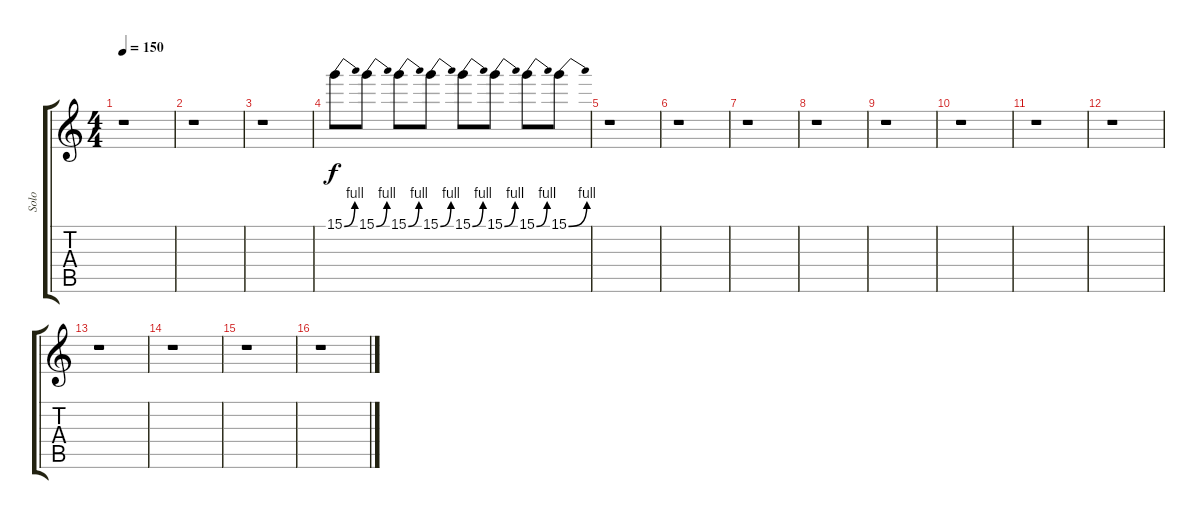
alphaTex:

\track ("Solo" "Solo") {instrument distortionguitar}
\staff {score tabs}
\tuning (E4 B3 G3 D3 A2 E2) {hide}
\ts (4 4)
\tempo 150
\clef g2
\ks c
r.1{dy f} |
r.1 |
r.1 |
15.1{be (bend 0 0 60 4)}.8 15.1{be (bend 0 0 60 4)}.8 15.1{be (bend 0 0 60 4)}.8 15.1{be (bend 0 0 60 4)}.8 15.1{be (bend 0 0 60 4)}.8 15.1{be (bend 0 0 60 4)}.8 15.1{be (bend 0 0 60 4)}.8 15.1{be (bend 0 0 60 4)}.8 |
r.1 |
r.1 |
r.1 |
r.1 |
r.1 |
r.1 |
r.1 |
r.1 |
r.1 |
r.1 |
r.1 |
r.1
